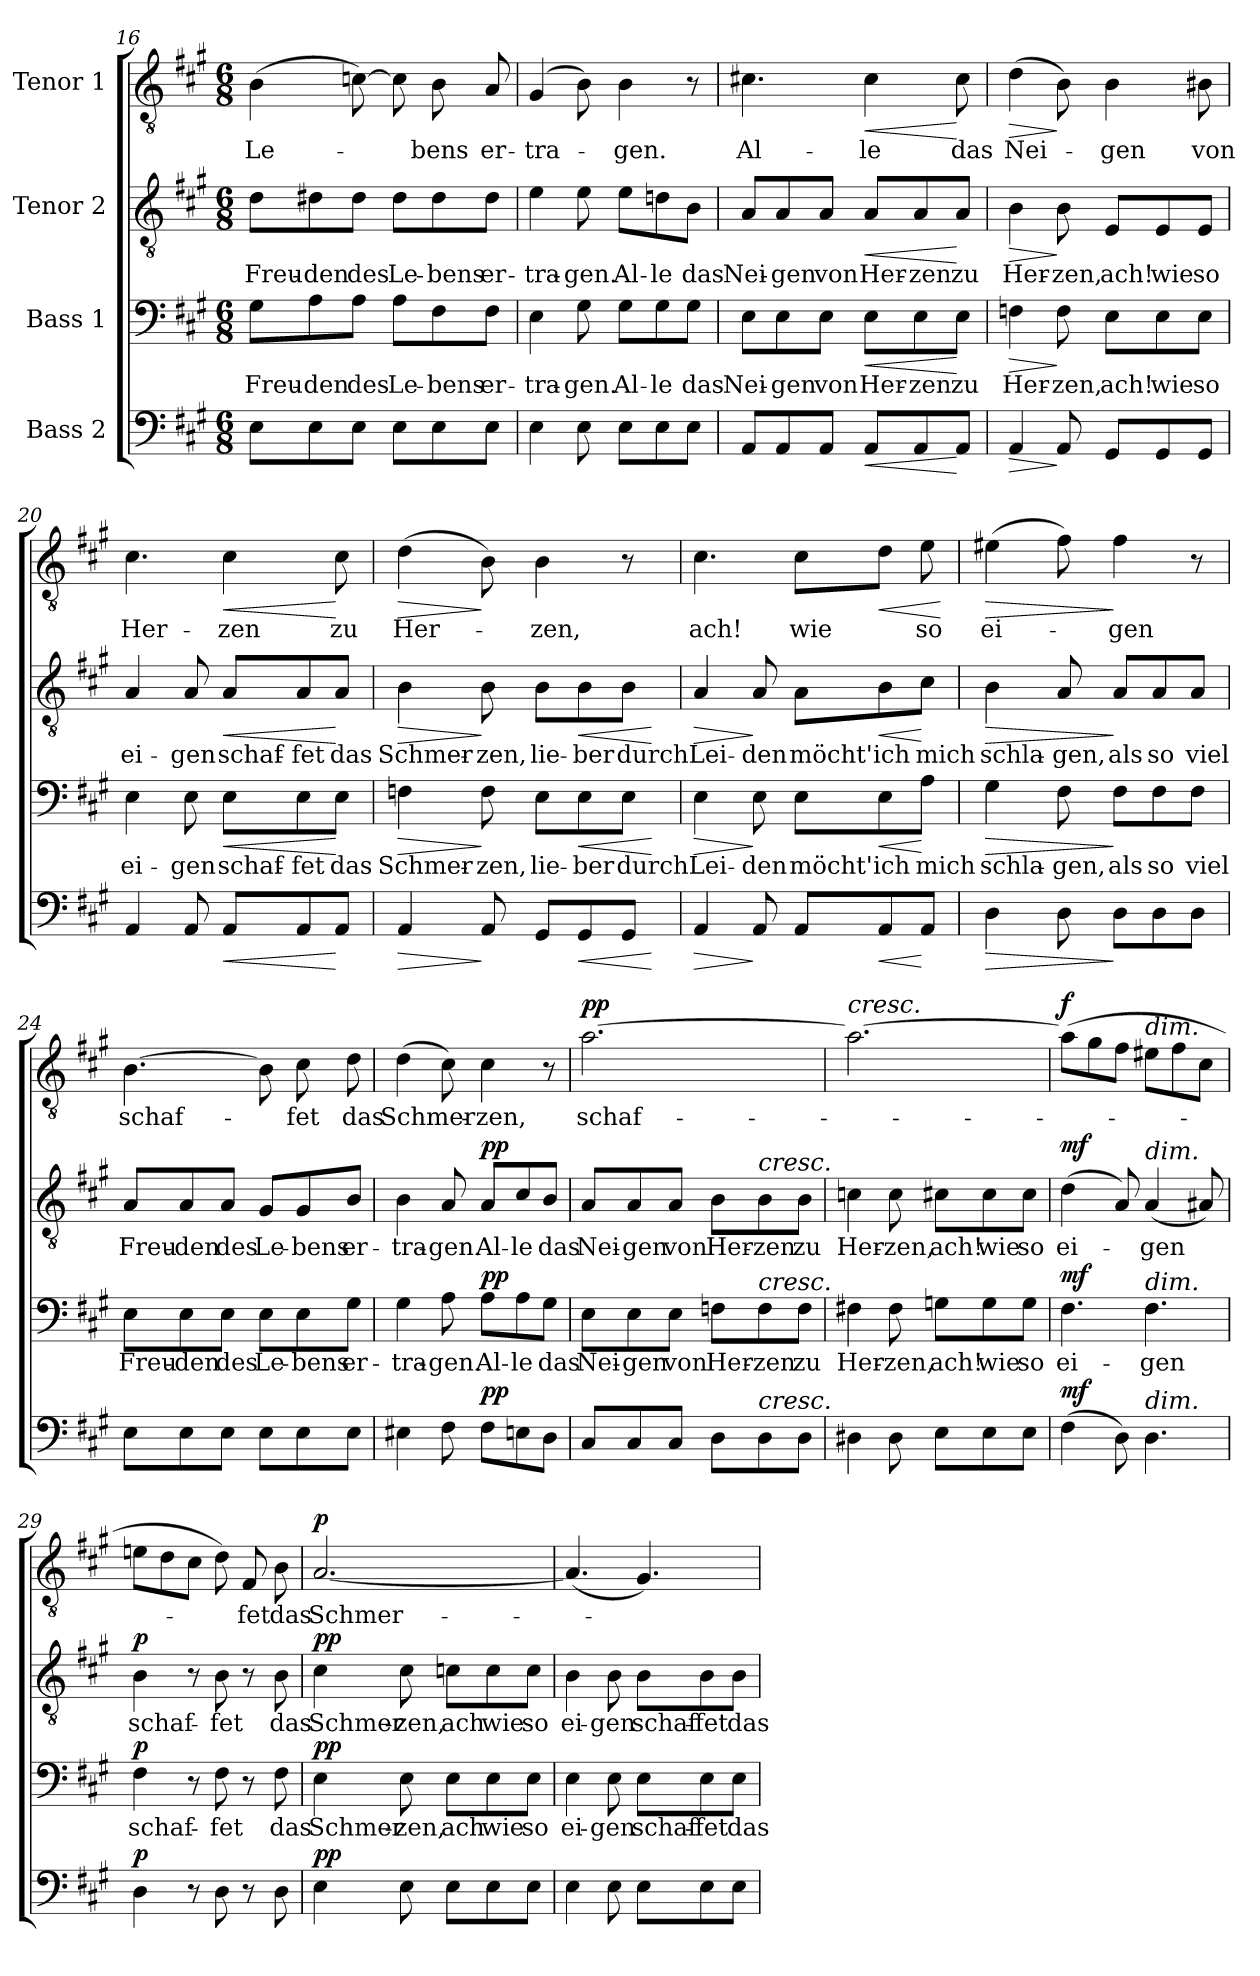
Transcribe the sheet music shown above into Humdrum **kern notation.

**kern	**dynam	**kern	**text	**dynam	**kern	**text	**dynam	**kern	**text	**dynam
*part4	*part4	*part3	*part3	*part3	*part2	*part2	*part2	*part1	*part1	*part1
*staff4	*staff4	*staff3	*staff3	*staff3	*staff2	*staff2	*staff2	*staff1	*staff1	*staff1
*I"Bass 2	*	*I"Bass 1	*	*	*I"Tenor 2	*	*	*I"Tenor 1	*	*
*clefF4	*	*clefF4	*	*	*clefGv2	*	*	*clefGv2	*	*
*k[f#c#g#]	*	*k[f#c#g#]	*	*	*k[f#c#g#]	*	*	*k[f#c#g#]	*	*
*M6/8	*	*M6/8	*	*	*M6/8	*	*	*M6/8	*	*
=16	=16	=16	=16	=16	=16	=16	=16	=16	=16	=16
8E\L	.	8G#\L	Freu-	.	8d\L	Freu-	.	(4B\	Le-	.
8E\	.	8A\	-den	.	8d#X\	-den	.	.	.	.
8E\J	.	8A\J	des	.	8d#\J	des	.	[8cn\)	.	.
8E\L	.	8A\L	Le-	.	8d#\L	Le-	.	8c\]	.	.
8E\	.	8F#\	-bens	.	8d#\	-bens	.	8B\	-bens	.
8E\J	.	8F#\J	er-	.	8d#\J	er-	.	8A/	er-	.
!!LO:LB:g=z
=17	=17	=17	=17	=17	=17	=17	=17	=17	=17	=17
4E\	.	4E\	-tra-	.	4e\	-tra-	.	(4G#/	-tra-	.
8E\	.	8G#\	-gen.	.	8e\	-gen.	.	8B\)	.	.
8E\L	.	8G#\L	Al-	.	8e\L	Al-	.	4B\	-gen.	.
8E\	.	8G#\	-le	.	8dn\	-le	.	.	.	.
8E\J	.	8G#\J	das	.	8B\J	das	.	8r	.	.
=18	=18	=18	=18	=18	=18	=18	=18	=18	=18	=18
8AA/L	.	8E\L	Nei-	.	8A/L	Nei-	.	4.c#X\	Al-	.
8AA/	.	8E\	-gen	.	8A/	-gen	.	.	.	.
8AA/J	.	8E\J	von	.	8A/J	von	.	.	.	.
!	!LO:HP:b	!	!	!LO:HP:b	!	!	!LO:HP:b	!	!	!LO:HP:b
8AA/L	<	8E\L	Her-	<	8A/L	Her-	<	4c#\	-le	<
8AA/	.	8E\	-zen	.	8A/	-zen	.	.	.	.
8AA/J	[	8E\J	zu	[	8A/J	zu	[	8c#\	das	[
=19	=19	=19	=19	=19	=19	=19	=19	=19	=19	=19
!	!LO:HP:b	!	!	!LO:HP:b	!	!	!LO:HP:b	!	!	!LO:HP:b
4AA/	>	4Fn\	Her-	>	4B\	Her-	>	(4d\	Nei-	>
8AA/	]	8F\	-zen,	]	8B\	-zen,	]	8B\)	.	]
8GG#/L	.	8E\L	ach!	.	8E/L	ach!	.	4B\	-gen	.
8GG#/	.	8E\	wie	.	8E/	wie	.	.	.	.
8GG#/J	.	8E\J	so	.	8E/J	so	.	8B#X\	von	.
!!LO:LB:g=z
=20	=20	=20	=20	=20	=20	=20	=20	=20	=20	=20
4AA/	.	4E\	ei-	.	4A/	ei-	.	4.c#\	Her-	.
8AA/	.	8E\	-gen	.	8A/	-gen	.	.	.	.
!	!LO:HP:b	!	!	!LO:HP:b	!	!	!LO:HP:b	!	!	!LO:HP:b
8AA/L	<	8E\L	schaf-	<	8A/L	schaf-	<	4c#\	-zen	<
8AA/	.	8E\	-fet	.	8A/	-fet	.	.	.	.
8AA/J	[	8E\J	das	[	8A/J	das	[	8c#\	zu	[
=21	=21	=21	=21	=21	=21	=21	=21	=21	=21	=21
!	!LO:HP:b	!	!	!LO:HP:b	!	!	!LO:HP:b	!	!	!LO:HP:b
4AA/	>	4Fn\	Schmer-	>	4B\	Schmer-	>	(4d\	Her-	>
8AA/	]	8F\	-zen,	]	8B\	-zen,	]	8B\)	.	]
8GG#/L	.	8E\L	lie-	.	8B\L	lie-	.	4B\	-zen,	.
!	!LO:HP:b	!	!	!LO:HP:b	!	!	!LO:HP:b	!	!	!
8GG#/	<	8E\	-ber	<	8B\	-ber	<	.	.	.
8GG#/J	.	8E\J	durch	.	8B\J	durch	.	8r	.	.
.	[	.	.	[	.	.	[	.	.	.
=22	=22	=22	=22	=22	=22	=22	=22	=22	=22	=22
!	!LO:HP:b	!	!	!LO:HP:b	!	!	!LO:HP:b	!	!	!
4AA/	>	4E\	Lei-	>	4A/	Lei-	>	4.c#\	ach!	.
8AA/	]	8E\	-den	]	8A/	-den	]	.	.	.
8AA/L	.	8E\L	möcht'	.	8A\L	möcht'	.	8c#\L	wie	.
!	!LO:HP:b	!	!	!LO:HP:b	!	!	!LO:HP:b	!	!	!LO:HP:b
8AA/	<	8E\	ich	<	8B\	ich	<	8d\J	.	<
8AA/J	[	8A\J	mich	[	8c#\J	mich	[	8e\	so	.
.	.	.	.	.	.	.	.	.	.	[
!!LO:PB:g=z
=23	=23	=23	=23	=23	=23	=23	=23	=23	=23	=23
!	!LO:HP:b	!	!	!LO:HP:b	!	!	!LO:HP:b	!	!	!LO:HP:b
4D\	>	4G#\	schla-	>	4B\	schla-	>	(4e#X\	ei-	>
8D\	.	8F#\	-gen,	.	8A/	-gen,	.	8f#\)	.	.
8D\L	]	8F#\L	als	]	8A/L	als	]	4f#\	-gen	]
8D\	.	8F#\	so	.	8A/	so	.	.	.	.
8D\J	.	8F#\J	viel	.	8A/J	viel	.	8r	.	.
=24	=24	=24	=24	=24	=24	=24	=24	=24	=24	=24
8E\L	.	8E\L	Freu-	.	8A/L	Freu-	.	[4.B\	schaf-	.
8E\	.	8E\	-den	.	8A/	-den	.	.	.	.
8E\J	.	8E\J	des	.	8A/J	des	.	.	.	.
8E\L	.	8E\L	Le-	.	8G#/L	Le-	.	8B\]	.	.
8E\	.	8E\	-bens	.	8G#/	-bens	.	8c#\	-fet	.
8E\J	.	8G#\J	er-	.	8B/J	er-	.	8d\	das	.
=25	=25	=25	=25	=25	=25	=25	=25	=25	=25	=25
4E#X\	.	4G#\	-tra-	.	4B\	-tra-	.	(4d\	Schmer-	.
8F#\	.	8A\	-gen.	.	8A/	-gen.	.	8c#\)	.	.
!	!LO:DY:a	!	!	!LO:DY:a	!	!	!LO:DY:a	!	!	!
8F#\L	pp	8A\L	Al-	pp	8A/L	Al-	pp	4c#\	-zen,	.
8En\	.	8A\	-le	.	8c#/	-le	.	.	.	.
8D\J	.	8G#\J	das	.	8B/J	das	.	8r	.	.
!!LO:LB:g=z
=26	=26	=26	=26	=26	=26	=26	=26	=26	=26	=26
!	!	!	!	!	!	!	!	!	!	!LO:DY:a
8C#/L	.	8E\L	Nei-	.	8A/L	Nei-	.	[2.a\	schaf-	pp
8C#/	.	8E\	-gen	.	8A/	-gen	.	.	.	.
8C#/J	.	8E\J	von	.	8A/J	von	.	.	.	.
8D\L	.	8Fn\L	Her-	.	8B\L	Her-	.	.	.	.
!	!	!	!	!	!LO:TX:a:i:t=cresc.	!	!	!	!	!
!	!	!LO:TX:a:i:t=cresc.	!	!	!	!	!	!	!	!
!LO:TX:a:i:t=cresc.	!	!	!	!	!	!	!	!	!	!
8D\	.	8F\	-zen	.	8B\	-zen	.	.	.	.
8D\J	.	8F\J	zu	.	8B\J	zu	.	.	.	.
=27	=27	=27	=27	=27	=27	=27	=27	=27	=27	=27
!	!	!	!	!	!	!	!	!LO:TX:a:i:t=cresc.	!	!
4D#X\	.	4F#X\	Her-	.	4cn\	Her-	.	2.a\_	.	.
8D#\	.	8F#\	-zen,	.	8c\	-zen,	.	.	.	.
8E\L	.	8Gn\L	ach!	.	8c#X\L	ach!	.	.	.	.
8E\	.	8G\	wie	.	8c#\	wie	.	.	.	.
8E\J	.	8G\J	so	.	8c#\J	so	.	.	.	.
=28	=28	=28	=28	=28	=28	=28	=28	=28	=28	=28
!	!LO:DY:a	!	!	!LO:DY:a	!	!	!LO:DY:a	!	!	!LO:DY:a
(4F#\	mf	4.F#\	ei-	mf	(4d\	ei-	mf	(8a\L]	.	f
.	.	.	.	.	.	.	.	8g#\	.	.
8D\)	.	.	.	.	8A/)	.	.	8f#\J	.	.
!	!	!	!	!	!	!	!	!LO:TX:a:i:t=dim.	!	!
!	!	!	!	!	!LO:TX:a:i:t=dim.	!	!	!	!	!
!	!	!LO:TX:a:i:t=dim.	!	!	!	!	!	!	!	!
!LO:TX:a:i:t=dim.	!	!	!	!	!	!	!	!	!	!
4.D\	.	4.F#\	-gen	.	(4A/	-gen	.	8e#X\L	.	.
.	.	.	.	.	.	.	.	8f#\	.	.
.	.	.	.	.	8A#X/)	.	.	8c#\J	.	.
=29	=29	=29	=29	=29	=29	=29	=29	=29	=29	=29
!	!LO:DY:a	!	!	!LO:DY:a	!	!	!LO:DY:a	!	!	!
4D\	p	4F#\	schaf-	p	4B\	schaf-	p	8en\L	.	.
.	.	.	.	.	.	.	.	8d\	.	.
8r	.	8r	.	.	8r	.	.	8c#\J	.	.
8D\	.	8F#\	-fet	.	8B\	-fet	.	8d\)	.	.
8r	.	8r	.	.	8r	.	.	8F#/	-fet	.
8D\	.	8F#\	das	.	8B\	das	.	8B\	das	.
!!LO:LB:g=z
=30	=30	=30	=30	=30	=30	=30	=30	=30	=30	=30
!	!LO:DY:a	!	!	!LO:DY:a	!	!	!LO:DY:a	!	!	!LO:DY:a
4E\	pp	4E\	Schmer-	pp	4c#\	Schmer-	pp	[2.A/	Schmer-	p
8E\	.	8E\	-zen,	.	8c#\	-zen,	.	.	.	.
8E\L	.	8E\L	ach	.	8cn\L	ach	.	.	.	.
8E\	.	8E\	wie	.	8c\	wie	.	.	.	.
8E\J	.	8E\J	so	.	8c\J	so	.	.	.	.
=31	=31	=31	=31	=31	=31	=31	=31	=31	=31	=31
4E\	.	4E\	ei-	.	4B\	ei-	.	(4.A/]	.	.
8E\	.	8E\	-gen	.	8B\	-gen	.	.	.	.
8E\L	.	8E\L	schaf-	.	8B\L	schaf-	.	4.G#/)	.	.
8E\	.	8E\	-fet	.	8B\	-fet	.	.	.	.
8E\J	.	8E\J	das	.	8B\J	das	.	.	.	.
=	=	=	=	=	=	=	=	=	=	=
*-	*-	*-	*-	*-	*-	*-	*-	*-	*-	*-
